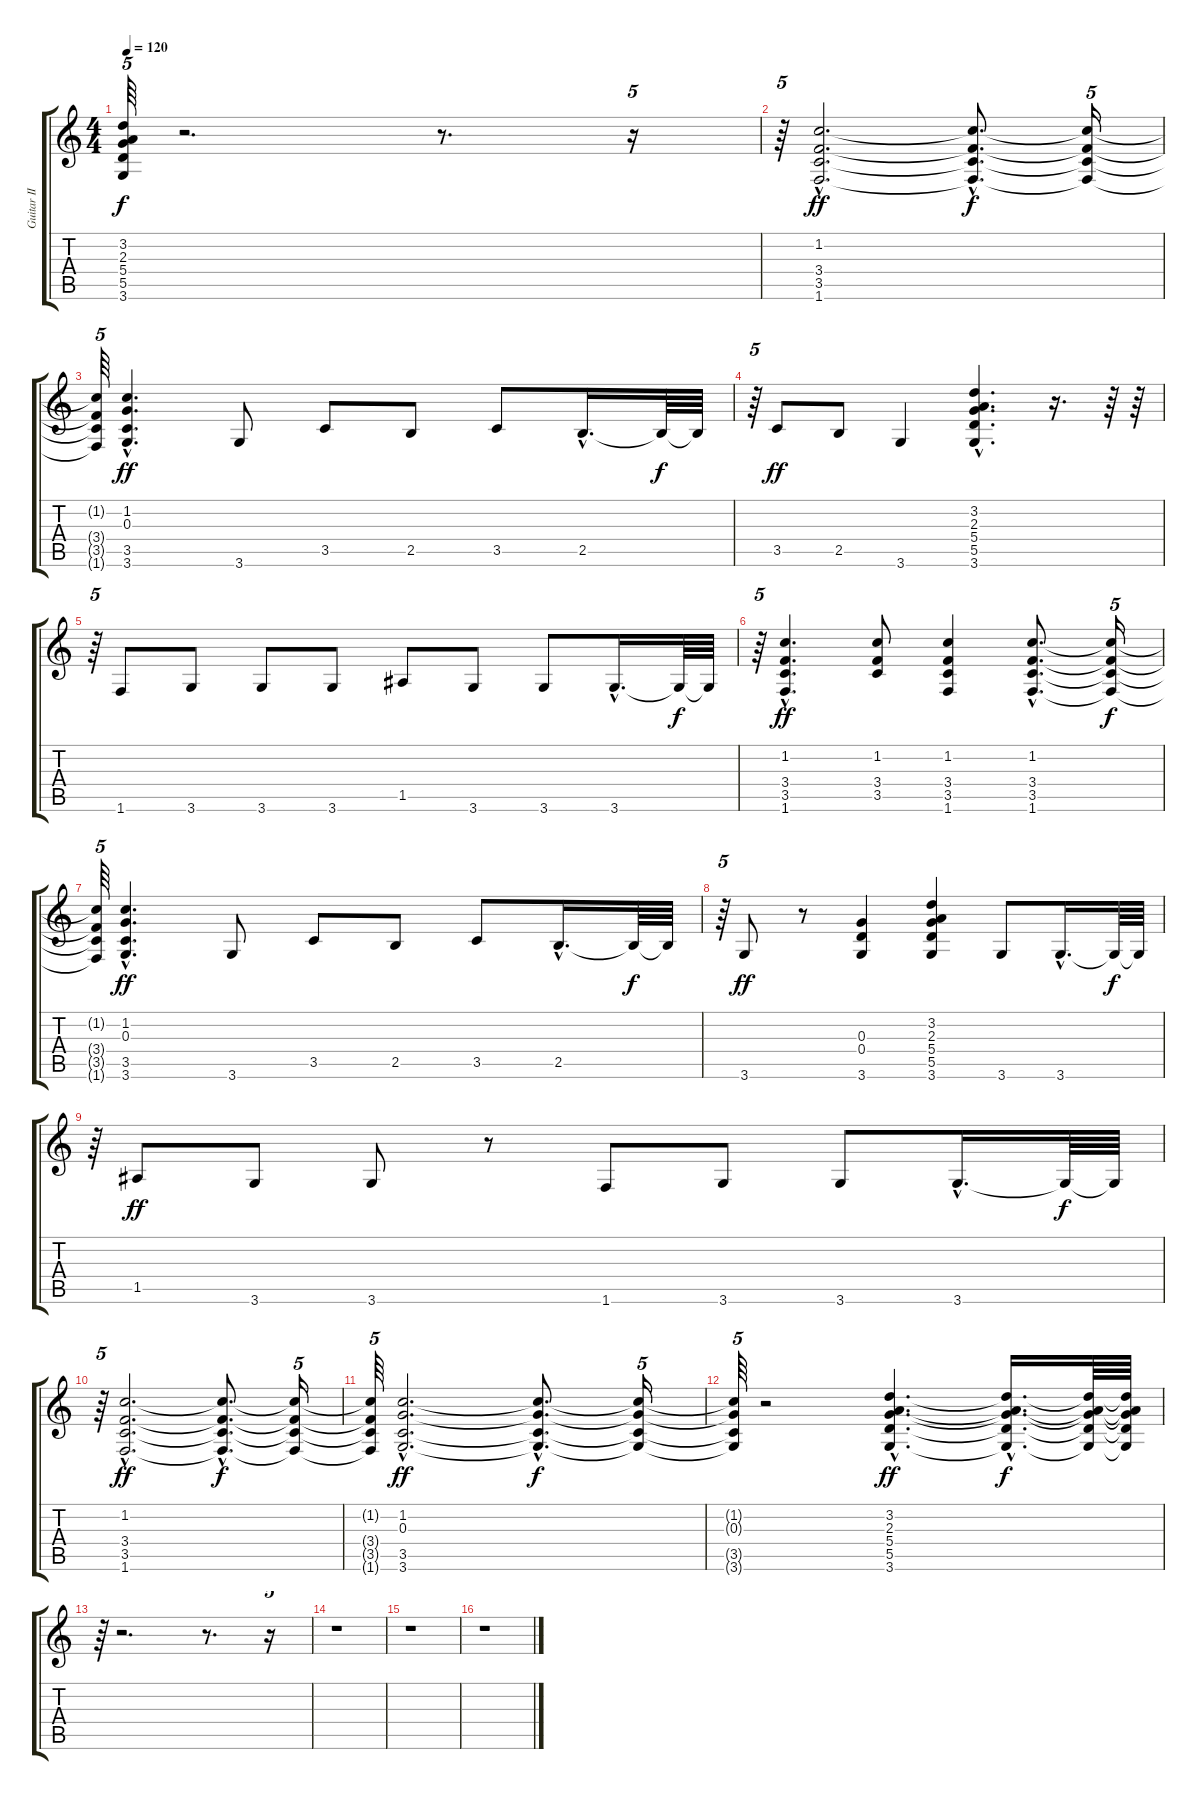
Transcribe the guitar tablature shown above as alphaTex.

\track ("Guitar II" "Guitar II") {instrument electricguitarjazz}
\staff {score tabs}
\tuning (E4 B3 G3 D3 A2 E2) {hide}
\ts (4 4)
\tempo 120
\clef g2
\ks c
(3.2{t} 2.3{t} 5.4{t} 5.5{t} 3.6{t}).64{tu (5 4) dy f} r.2{d} r.8{d} r.16{tu (5 4)} |
r.64{tu (5 4)} (1.2{hac} 3.4{hac} 3.5{hac} 1.6{hac}).2{d dy ff} (1.2{hac t} 3.4{hac t} 3.5{hac t} 1.6{hac t}).8{d dy f} (1.2{t} 3.4{t} 3.5{t} 1.6{t}).16{tu (5 4)} |
(1.2{t} 3.4{t} 3.5{t} 1.6{t}).64{tu (5 4)} (1.2{hac} 0.3{hac} 3.5{hac} 3.6{hac}).4{d dy ff} 3.6.8 3.5.8 2.5.8 3.5.8 2.5{hac}.16{d} 2.5{t}.64{dy f} 2.5{t}.64 |
r.64{tu (5 4)} 3.5.8{dy ff} 2.5.8 3.6.4 (3.2{hac} 2.3{hac} 5.4{hac} 5.5{hac} 3.6{hac}).4{d} r.16{d} r.64 r.64 |
r.64{tu (5 4)} 1.6.8 3.6.8 3.6.8 3.6.8 1.5.8 3.6.8 3.6.8 3.6{hac}.16{d} 3.6{t}.64{dy f} 3.6{t}.64 |
r.64{tu (5 4)} (1.2{hac} 3.4{hac} 3.5{hac} 1.6{hac}).4{d dy ff} (1.2 3.4 3.5).8 (1.2 3.4 3.5 1.6).4 (1.2{hac} 3.4{hac} 3.5{hac} 1.6{hac}).8{d} (1.2{t} 3.4{t} 3.5{t} 1.6{t}).16{tu (5 4) dy f} |
(1.2{t} 3.4{t} 3.5{t} 1.6{t}).64{tu (5 4)} (1.2{hac} 0.3{hac} 3.5{hac} 3.6{hac}).4{d dy ff} 3.6.8 3.5.8 2.5.8 3.5.8 2.5{hac}.16{d} 2.5{t}.64{dy f} 2.5{t}.64 |
r.64{tu (5 4)} 3.6.8{dy ff} r.8 (0.3 0.4 3.6).4 (3.2 2.3 5.4 5.5 3.6).4 3.6.8 3.6{hac}.16{d} 3.6{t}.64{dy f} 3.6{t}.64 |
r.64{tu (5 4)} 1.5.8{dy ff} 3.6.8 3.6.8 r.8 1.6.8 3.6.8 3.6.8 3.6{hac}.16{d} 3.6{t}.64{dy f} 3.6{t}.64 |
r.64{tu (5 4)} (1.2{hac} 3.4{hac} 3.5{hac} 1.6{hac}).2{d dy ff} (1.2{hac t} 3.4{hac t} 3.5{hac t} 1.6{hac t}).8{d dy f} (1.2{t} 3.4{t} 3.5{t} 1.6{t}).16{tu (5 4)} |
(1.2{t} 3.4{t} 3.5{t} 1.6{t}).64{tu (5 4)} (1.2{hac} 0.3{hac} 3.5{hac} 3.6{hac}).2{d dy ff} (1.2{hac t} 0.3{hac t} 3.5{hac t} 3.6{hac t}).8{d dy f} (1.2{t} 0.3{t} 3.5{t} 3.6{t}).16{tu (5 4)} |
(1.2{t} 0.3{t} 3.5{t} 3.6{t}).64{tu (5 4)} r.2 (3.2{hac} 2.3{hac} 5.4{hac} 5.5{hac} 3.6{hac}).4{d dy ff} (3.2{hac t} 2.3{hac t} 5.4{hac t} 5.5{hac t} 3.6{hac t}).16{d dy f} (3.2{t} 2.3{t} 5.4{t} 5.5{t} 3.6{t}).64 (3.2{t} 2.3{t} 5.4{t} 5.5{t} 3.6{t}).64 |
r.64{tu (5 4)} r.2{d} r.8{d} r.16{tu (5 4)} |
r.1 |
r.1 |
r.1
